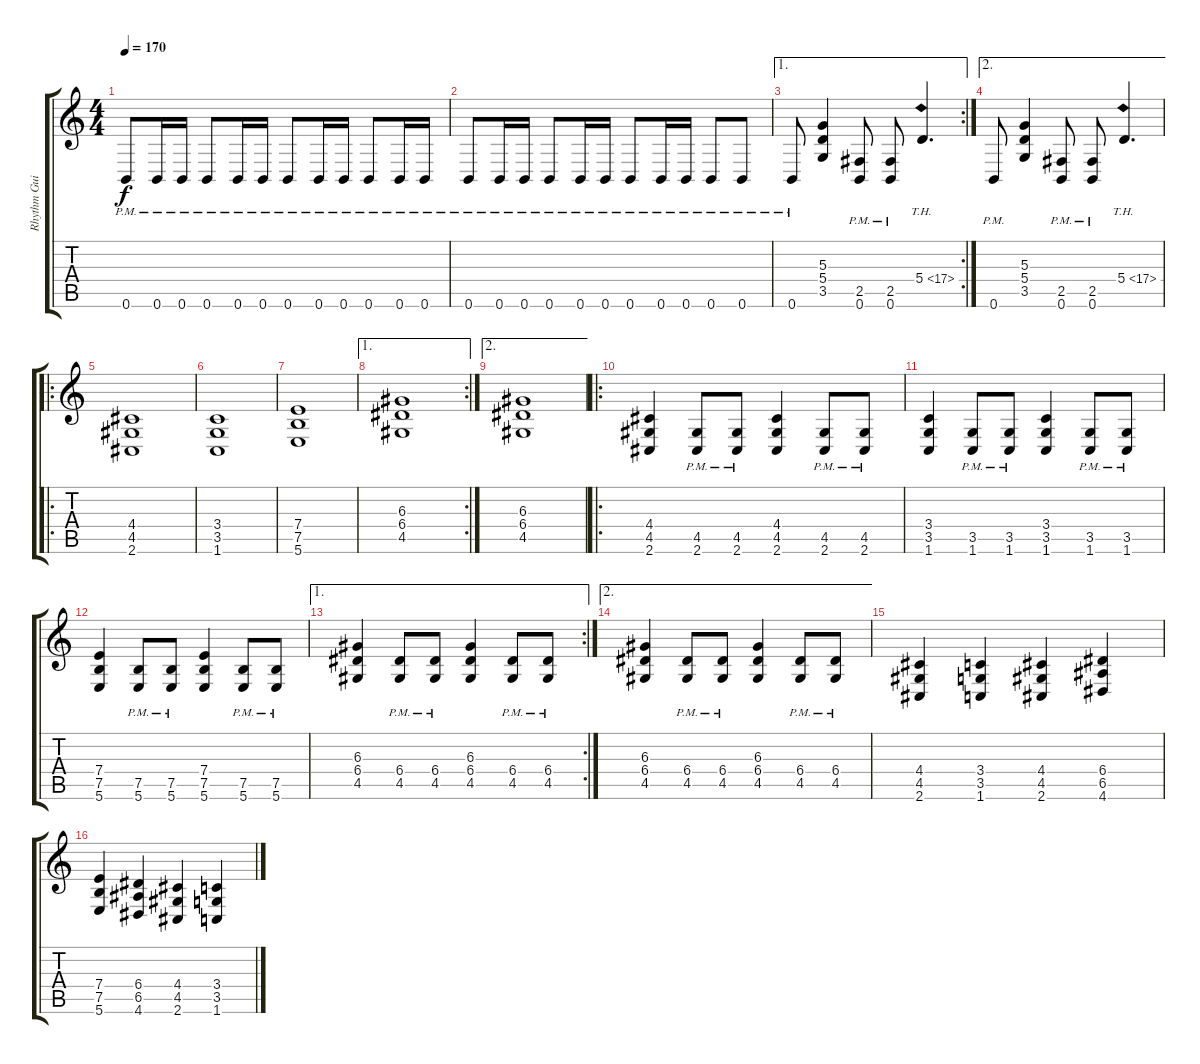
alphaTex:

\track ("Rhythm Guitar 2" "Rhythm Gui") {instrument distortionguitar}
\staff {score tabs}
\tuning (B3 Gb3 D3 A2 E2 B1) {hide}
\ts (4 4)
\tempo 170
\clef g2
\ks c
0.6{pm}.8{dy f} 0.6{pm}.16 0.6{pm}.16 0.6{pm}.8 0.6{pm}.16 0.6{pm}.16 0.6{pm}.8 0.6{pm}.16 0.6{pm}.16 0.6{pm}.8 0.6{pm}.16 0.6{pm}.16 |
0.6{pm}.8 0.6{pm}.16 0.6{pm}.16 0.6{pm}.8 0.6{pm}.16 0.6{pm}.16 0.6{pm}.8 0.6{pm}.16 0.6{pm}.16 0.6{pm}.8 0.6{pm}.8 |
\ae 1
\rc 2
0.6{pm}.8 (5.3 5.4 3.5).4 (2.5{pm} 0.6{pm}).8 (2.5{pm} 0.6{pm}).8 5.4{th 12}.4{d} |
\ae 2
0.6{pm}.8 (5.3 5.4 3.5).4 (2.5{pm} 0.6{pm}).8 (2.5{pm} 0.6{pm}).8 5.4{th 12}.4{d} |
\ro
(4.4 4.5 2.6).1 |
(3.4 3.5 1.6).1 |
(7.4 7.5 5.6).1 |
\ae 1
\rc 2
(6.3 6.4 4.5).1 |
\ae 2
(6.3 6.4 4.5).1 |
\ro
(4.4 4.5 2.6).4 (4.5{pm} 2.6{pm}).8 (4.5{pm} 2.6{pm}).8 (4.4 4.5 2.6).4 (4.5{pm} 2.6{pm}).8 (4.5{pm} 2.6{pm}).8 |
(3.4 3.5 1.6).4 (3.5{pm} 1.6{pm}).8 (3.5{pm} 1.6{pm}).8 (3.4 3.5 1.6).4 (3.5{pm} 1.6{pm}).8 (3.5{pm} 1.6{pm}).8 |
(7.4 7.5 5.6).4 (7.5{pm} 5.6{pm}).8 (7.5{pm} 5.6{pm}).8 (7.4 7.5 5.6).4 (7.5{pm} 5.6{pm}).8 (7.5{pm} 5.6{pm}).8 |
\ae 1
\rc 2
(6.3 6.4 4.5).4 (6.4{pm} 4.5{pm}).8 (6.4{pm} 4.5{pm}).8 (6.3 6.4 4.5).4 (6.4{pm} 4.5{pm}).8 (6.4{pm} 4.5{pm}).8 |
\ae 2
(6.3 6.4 4.5).4 (6.4{pm} 4.5{pm}).8 (6.4{pm} 4.5{pm}).8 (6.3 6.4 4.5).4 (6.4{pm} 4.5{pm}).8 (6.4{pm} 4.5{pm}).8 |
(4.4 4.5 2.6).4 (3.4 3.5 1.6).4 (4.4 4.5 2.6).4 (6.4 6.5 4.6).4 |
(7.4 7.5 5.6).4 (6.4 6.5 4.6).4 (4.4 4.5 2.6).4 (3.4 3.5 1.6).4
